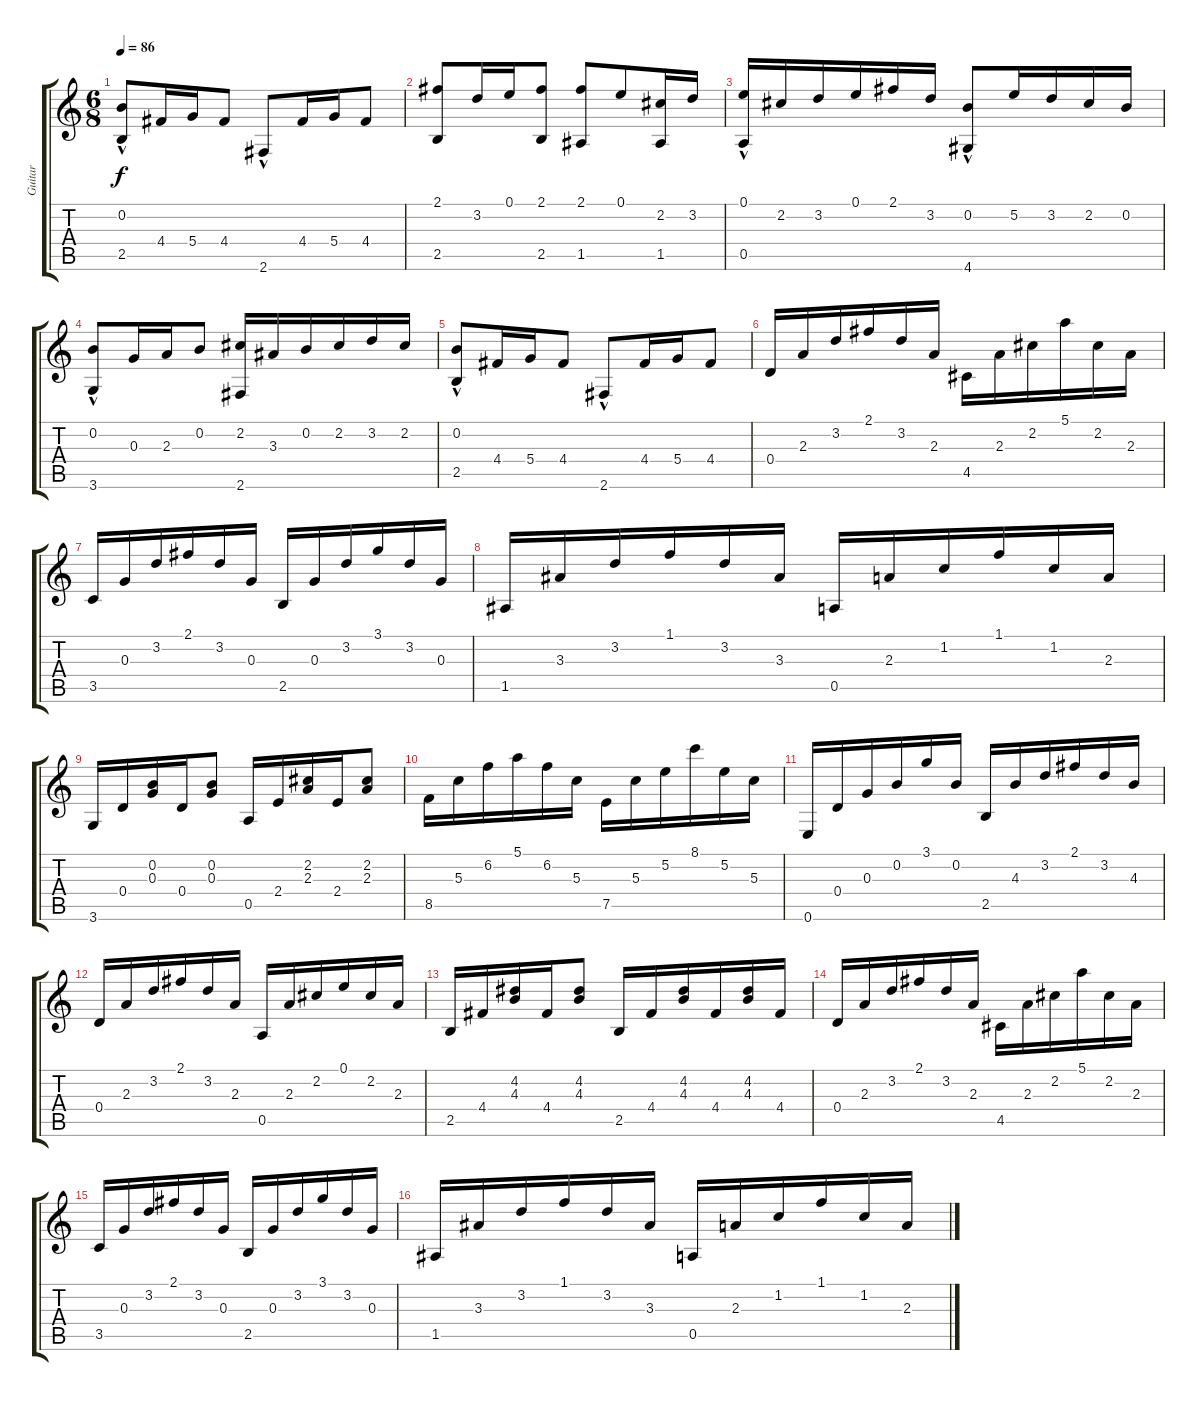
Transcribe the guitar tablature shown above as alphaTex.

\track ("Guitar" "Guitar") {instrument acousticguitarnylon}
\staff {score tabs}
\tuning (E4 B3 G3 D3 A2 E2) {hide}
\ts (6 8)
\tempo 86
\clef g2
\ks c
(0.2 2.5{hac}).8{dy f} 4.4.16 5.4.16 4.4.8 2.6{hac}.8 4.4.16 5.4.16 4.4.8 |
(2.1 2.5).8 3.2.16 0.1.16 (2.1 2.5).8 (2.1 1.5).8 0.1.8 (2.2 1.5).16 3.2.16 |
(0.1 0.5{hac}).16 2.2.16 3.2.16 0.1.16 2.1.16 3.2.16 (0.2 4.6{hac}).8 5.2.16 3.2.16 2.2.16 0.2.16 |
(0.2 3.6{hac}).8 0.3.16 2.3.16 0.2.8 (2.2 2.6).16 3.3.16 0.2.16 2.2.16 3.2.16 2.2.16 |
(0.2 2.5{hac}).8 4.4.16 5.4.16 4.4.8 2.6{hac}.8 4.4.16 5.4.16 4.4.8 |
0.4.16 2.3.16 3.2.16 2.1.16 3.2.16 2.3.16 4.5.16 2.3.16 2.2.16 5.1.16 2.2.16 2.3.16 |
3.5.16 0.3.16 3.2.16 2.1.16 3.2.16 0.3.16 2.5.16 0.3.16 3.2.16 3.1.16 3.2.16 0.3.16 |
1.5.16 3.3.16 3.2.16 1.1.16 3.2.16 3.3.16 0.5.16 2.3.16 1.2.16 1.1.16 1.2.16 2.3.16 |
3.6.16 0.4.16 (0.2 0.3).16 0.4.16 (0.2 0.3).8 0.5.16 2.4.16 (2.2 2.3).16 2.4.16 (2.2 2.3).8 |
8.5.16 5.3.16 6.2.16 5.1.16 6.2.16 5.3.16 7.5.16 5.3.16 5.2.16 8.1.16 5.2.16 5.3.16 |
0.6.16 0.4.16 0.3.16 0.2.16 3.1.16 0.2.16 2.5.16 4.3.16 3.2.16 2.1.16 3.2.16 4.3.16 |
0.4.16 2.3.16 3.2.16 2.1.16 3.2.16 2.3.16 0.5.16 2.3.16 2.2.16 0.1.16 2.2.16 2.3.16 |
2.5.16 4.4.16 (4.2 4.3).16 4.4.16 (4.2 4.3).8 2.5.16 4.4.16 (4.2 4.3).16 4.4.16 (4.2 4.3).16 4.4.16 |
0.4.16 2.3.16 3.2.16 2.1.16 3.2.16 2.3.16 4.5.16 2.3.16 2.2.16 5.1.16 2.2.16 2.3.16 |
3.5.16 0.3.16 3.2.16 2.1.16 3.2.16 0.3.16 2.5.16 0.3.16 3.2.16 3.1.16 3.2.16 0.3.16 |
1.5.16 3.3.16 3.2.16 1.1.16 3.2.16 3.3.16 0.5.16 2.3.16 1.2.16 1.1.16 1.2.16 2.3.16
